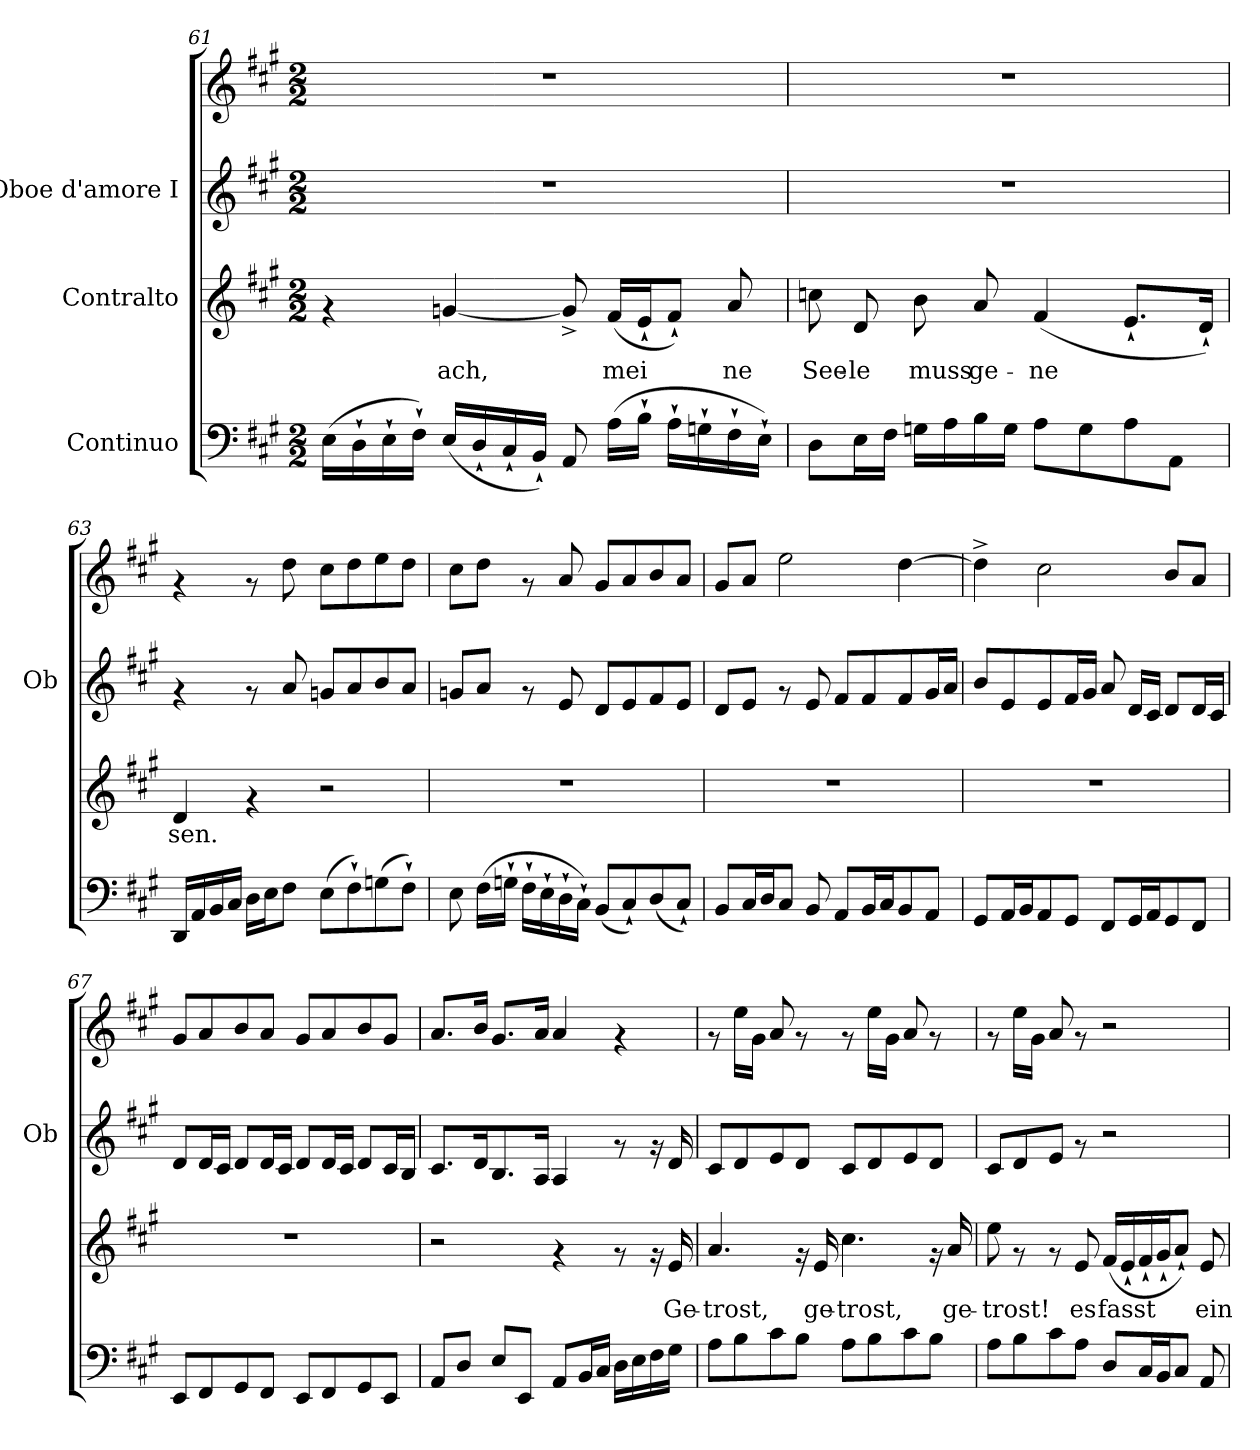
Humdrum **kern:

**kern	**kern	**text	**kern	**kern
*part3	*part2	*part2	*part1	*part1
*staff4	*staff3	*staff3	*staff2	*staff1
*I"Continuo	*I"Contralto	*	*I"Oboe d'amore I	*
*	*	*	*I'Ob	*
!!LO:LB:g=z
*clefF4	*clefG2	*	*clefG2	*clefG2
*k[f#c#g#]	*k[f#c#g#]	*	*k[f#c#g#]	*k[f#c#g#]
*A:	*A:	*	*A:	*A:
*M2/2	*M2/2	*	*M2/2	*M2/2
=61	=61	=61	=61	=61
(>16E\L	4rf	.	1r	1r
16D`>\	.	.	.	.
16E`>\	.	.	.	.
16F#`>\J)	.	.	.	.
!	!	!LO:LY:b:cj	!	!
(>16E/L	[<4gn/	ach,	.	.
16D`</	.	.	.	.
16C#`</	.	.	.	.
16BB`</J)	.	.	.	.
!	!	!LO:LY:b:cj	!	!
8AA/	8g^</]	.	.	.
!	!	!LO:LY:b:cj	!	!
(>16A\L	(>16f#/L	mei-	.	.
!	!	!LO:LY:b:cj	!	!
16B`>\J	16e`</	-	.	.
!	!	!LO:LY:b:cj	!	!
16A`>\L	8f#`</J)	.	.	.
16Gn`>\	.	.	.	.
!	!	!LO:LY:b:cj	!	!
16F#`>\	8a/	ne	.	.
16E`>\J)	.	.	.	.
=62	=62	=62	=62	=62
!	!	!LO:LY:b:cj	!	!
8D\L	8ccn\	See-	1r	1r
!	!	!LO:LY:b:cj	!	!
16E\	8d/	-le	.	.
16F#\J	.	.	.	.
!	!	!LO:LY:b:cj	!	!
16Gn\L	8b\	muss	.	.
16A\	.	.	.	.
!	!	!LO:LY:b:cj	!	!
16B\	8a/	ge-	.	.
16G\J	.	.	.	.
!	!	!LO:LY:b:cj	!	!
8A\L	(>4f#/	-ne-	.	.
8G\	.	.	.	.
!	!	!LO:LY:b:cj	!	!
8A\	8.e`</L	--	.	.
8AA\J	.	.	.	.
!	!	!LO:LY:b:cj	!	!
.	16d`</J)	--	.	.
=63	=63	=63	=63	=63
!	!	!LO:LY:b:cj	!	!
16DD/L	4d/	-sen.	4rf	4rf
16AA/	.	.	.	.
16BB/	.	.	.	.
16C#/J	.	.	.	.
16D\L	4rf	.	8rf	8rf
16E\	.	.	.	.
8F#\J	.	.	8a/	8dd\
(>8E\L	2r	.	8gn/L	8cc#\L
8F#`>\)	.	.	8a/	8dd\
(>8Gn\	.	.	8b/	8ee\
8F#`>\J)	.	.	8a/J	8dd\J
!!LO:LB:g=z
=64	=64	=64	=64	=64
8E\	1r	.	8gn/L	8cc#\L
(>16F#\L	.	.	8a/J	8dd\J
16Gn`>\J	.	.	.	.
16F#`>\L	.	.	8rf	8rf
16E`>\	.	.	.	.
16D`>\	.	.	8e/	8a/
16C#`>\J)	.	.	.	.
(>8BB/L	.	.	8d/L	8g#/L
8C#`</)	.	.	8e/	8a/
(>8D/	.	.	8f#/	8b/
8C#`</J)	.	.	8e/J	8a/J
=65	=65	=65	=65	=65
8BB/L	1r	.	8d/L	8g#/L
16C#/	.	.	8e/J	8a/J
16D/	.	.	.	.
8C#/J	.	.	8rf	2ee\
8BB/	.	.	8e/	.
8AA/L	.	.	8f#/L	.
16BB/	.	.	8f#/	.
16C#/	.	.	.	.
8BB/	.	.	8f#/	[>4dd\
8AA/J	.	.	16g#/	.
.	.	.	16a/J	.
=66	=66	=66	=66	=66
8GG#/L	1r	.	8b/L	4dd^>\]
16AA/	.	.	8e/	.
16BB/	.	.	.	.
8AA/	.	.	8e/	2cc#\
8GG#/J	.	.	16f#/	.
.	.	.	16g#/J	.
8FF#/L	.	.	8a/	.
16GG#/	.	.	16d/L	.
16AA/	.	.	16c#/J	.
8GG#/	.	.	8d/L	8b/L
8FF#/J	.	.	16d/	8a/J
.	.	.	16c#/J	.
!!LO:PB:g=z
=67	=67	=67	=67	=67
8EE/L	1r	.	8d/L	8g#/L
8FF#/	.	.	16d/	8a/
.	.	.	16c#/J	.
8GG#/	.	.	8d/L	8b/
8FF#/J	.	.	16d/	8a/J
.	.	.	16c#/J	.
8EE/L	.	.	8d/L	8g#/L
8FF#/	.	.	16d/	8a/
.	.	.	16c#/J	.
8GG#/	.	.	8d/L	8b/
8EE/J	.	.	16c#/	8g#/J
.	.	.	16B/J	.
=68	=68	=68	=68	=68
8AA/L	2r	.	8.c#/L	8.a/L
8D/J	.	.	.	.
.	.	.	16d/	16b/J
8E/L	.	.	8.B/	8.g#/L
8EE/J	.	.	.	.
.	.	.	16A/J	16a/J
8AA/L	4rf	.	4A/	4a/
16BB/	.	.	.	.
16C#/J	.	.	.	.
16D\L	8rf	.	8rf	4rf
16E\	.	.	.	.
16F#\	16rf	.	16rf	.
!	!	!LO:LY:b:cj	!	!
16G#\J	16e/	Ge-	16d/	.
=69	=69	=69	=69	=69
!	!	!LO:LY:b:cj	!	!
8A\L	4.a/	-trost,	8c#/L	8rf
8B\	.	.	8d/	16ee\L
.	.	.	.	16g#\J
8c#\	.	.	8e/	8a/
8B\J	16rf	.	8d/J	8rf
!	!	!LO:LY:b:cj	!	!
.	16e/	ge-	.	.
!	!	!LO:LY:b:cj	!	!
8A\L	4.cc#\	-trost,	8c#/L	8rf
8B\	.	.	8d/	16ee\L
.	.	.	.	16g#\J
8c#\	.	.	8e/	8a/
8B\J	16rf	.	8d/J	8rf
!	!	!LO:LY:b:cj	!	!
.	16a/	ge-	.	.
!!LO:LB:g=z
=70	=70	=70	=70	=70
!	!	!LO:LY:b:cj	!	!
8A\L	8ee\	-trost!	8c#/L	8rf
8B\	8rf	.	8d/	16ee\L
.	.	.	.	16g#\J
8c#\	8rf	.	8e/J	8a/
!	!	!LO:LY:b:cj	!	!
8A\J	8e/	es	8rf	8rf
!	!	!LO:LY:b:cj	!	!
8D/L	(>16f#/L	fasst	2r	2r
!	!	!LO:LY:b:cj	!	!
.	16e`</	.	.	.
!	!	!LO:LY:b:cj	!	!
16C#/	16f#`</	.	.	.
!	!	!LO:LY:b:cj	!	!
16BB/	16g#`</	.	.	.
!	!	!LO:LY:b:cj	!	!
8C#/J	8a`</J)	.	.	.
!	!	!LO:LY:b:cj	!	!
8AA/	8e/	ein	.	.
=	=	=	=	=
*-	*-	*-	*-	*-
